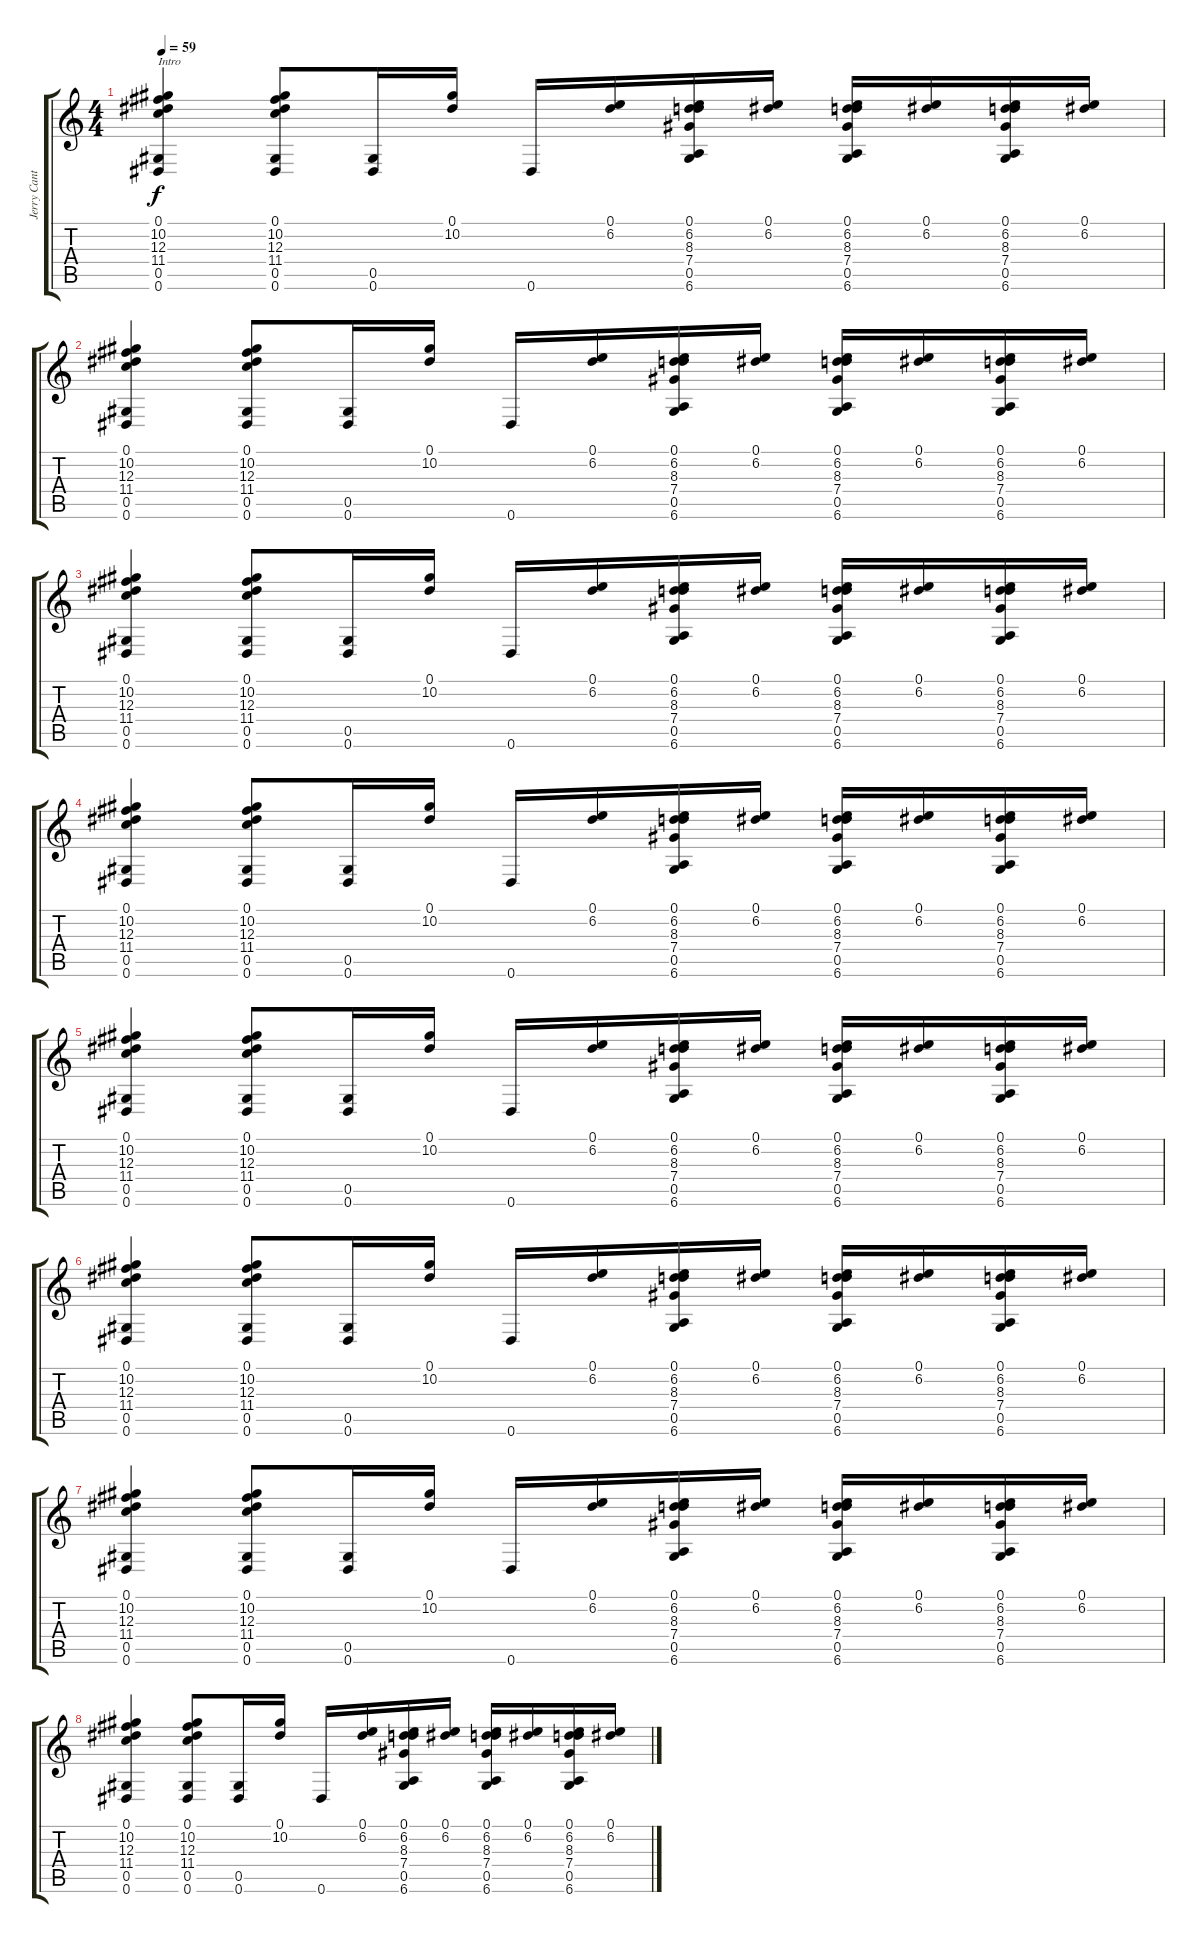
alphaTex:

\track ("Jerry Cantrell" "Jerry Cant") {instrument acousticguitarsteel}
\staff {score tabs}
\tuning (Eb4 Bb3 Gb3 Db3 Ab2 Eb2) {hide}
\ts (4 4)
\tempo 59
\clef g2
\ks c
(0.1 10.2 12.3 11.4 0.5 0.6).4{txt "Intro" dy f instrument acousticguitarsteel} (0.1 10.2 12.3 11.4 0.5 0.6).8 (0.5 0.6).16 (0.1 10.2).16 0.6.16 (0.1 6.2).16 (0.1 6.2 8.3 7.4 0.5 6.6).16 (0.1 6.2).16 (0.1 6.2 8.3 7.4 0.5 6.6).16 (0.1 6.2).16 (0.1 6.2 8.3 7.4 0.5 6.6).16 (0.1 6.2).16 |
(0.1 10.2 12.3 11.4 0.5 0.6).4 (0.1 10.2 12.3 11.4 0.5 0.6).8 (0.5 0.6).16 (0.1 10.2).16 0.6.16 (0.1 6.2).16 (0.1 6.2 8.3 7.4 0.5 6.6).16 (0.1 6.2).16 (0.1 6.2 8.3 7.4 0.5 6.6).16 (0.1 6.2).16 (0.1 6.2 8.3 7.4 0.5 6.6).16 (0.1 6.2).16 |
(0.1 10.2 12.3 11.4 0.5 0.6).4 (0.1 10.2 12.3 11.4 0.5 0.6).8 (0.5 0.6).16 (0.1 10.2).16 0.6.16 (0.1 6.2).16 (0.1 6.2 8.3 7.4 0.5 6.6).16 (0.1 6.2).16 (0.1 6.2 8.3 7.4 0.5 6.6).16 (0.1 6.2).16 (0.1 6.2 8.3 7.4 0.5 6.6).16 (0.1 6.2).16 |
(0.1 10.2 12.3 11.4 0.5 0.6).4 (0.1 10.2 12.3 11.4 0.5 0.6).8 (0.5 0.6).16 (0.1 10.2).16 0.6.16 (0.1 6.2).16 (0.1 6.2 8.3 7.4 0.5 6.6).16 (0.1 6.2).16 (0.1 6.2 8.3 7.4 0.5 6.6).16 (0.1 6.2).16 (0.1 6.2 8.3 7.4 0.5 6.6).16 (0.1 6.2).16 |
(0.1 10.2 12.3 11.4 0.5 0.6).4 (0.1 10.2 12.3 11.4 0.5 0.6).8 (0.5 0.6).16 (0.1 10.2).16 0.6.16 (0.1 6.2).16 (0.1 6.2 8.3 7.4 0.5 6.6).16 (0.1 6.2).16 (0.1 6.2 8.3 7.4 0.5 6.6).16 (0.1 6.2).16 (0.1 6.2 8.3 7.4 0.5 6.6).16 (0.1 6.2).16 |
(0.1 10.2 12.3 11.4 0.5 0.6).4 (0.1 10.2 12.3 11.4 0.5 0.6).8 (0.5 0.6).16 (0.1 10.2).16 0.6.16 (0.1 6.2).16 (0.1 6.2 8.3 7.4 0.5 6.6).16 (0.1 6.2).16 (0.1 6.2 8.3 7.4 0.5 6.6).16 (0.1 6.2).16 (0.1 6.2 8.3 7.4 0.5 6.6).16 (0.1 6.2).16 |
(0.1 10.2 12.3 11.4 0.5 0.6).4 (0.1 10.2 12.3 11.4 0.5 0.6).8 (0.5 0.6).16 (0.1 10.2).16 0.6.16 (0.1 6.2).16 (0.1 6.2 8.3 7.4 0.5 6.6).16 (0.1 6.2).16 (0.1 6.2 8.3 7.4 0.5 6.6).16 (0.1 6.2).16 (0.1 6.2 8.3 7.4 0.5 6.6).16 (0.1 6.2).16 |
(0.1 10.2 12.3 11.4 0.5 0.6).4 (0.1 10.2 12.3 11.4 0.5 0.6).8 (0.5 0.6).16 (0.1 10.2).16 0.6.16 (0.1 6.2).16 (0.1 6.2 8.3 7.4 0.5 6.6).16 (0.1 6.2).16 (0.1 6.2 8.3 7.4 0.5 6.6).16 (0.1 6.2).16 (0.1 6.2 8.3 7.4 0.5 6.6).16 (0.1 6.2).16
